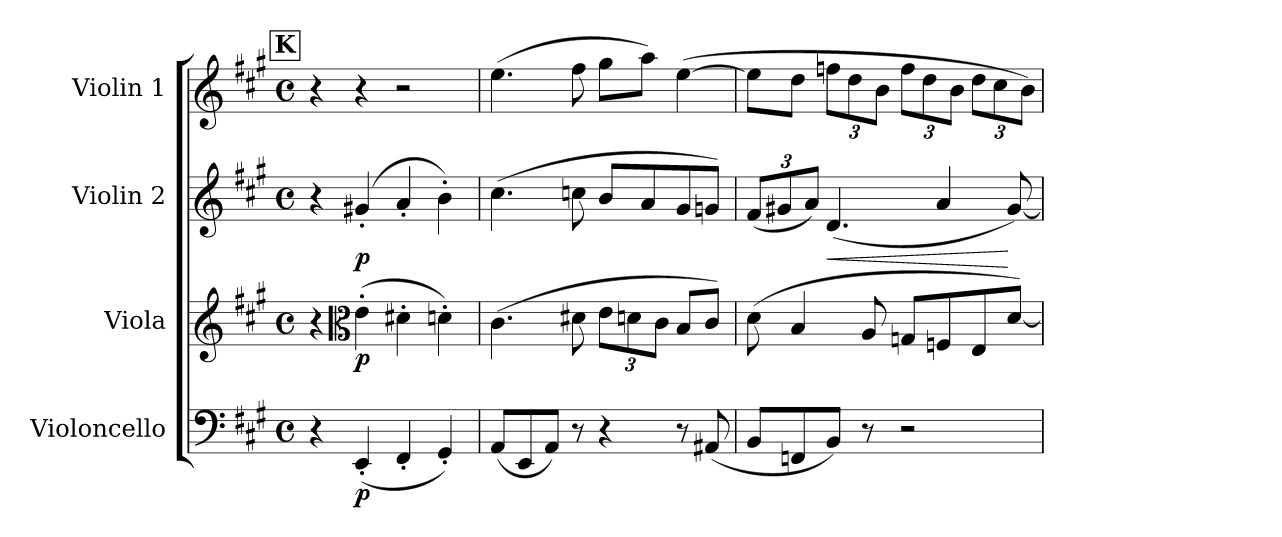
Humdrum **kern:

**kern	**dynam	**kern	**dynam	**kern	**dynam	**kern	**dynam
*part4	*part4	*part3	*part3	*part2	*part2	*part1	*part1
*staff4	*staff4	*staff3	*staff3	*staff2	*staff2	*staff1	*staff1
*I"Violoncello	*	*I"Viola	*	*I"Violin 2	*	*I"Violin 1	*
*I'Vc	*	*I'Vla	*	*I'Vln	*	*I'Vln	*
*clefF4	*	*clefG2	*	*clefG2	*	*clefG2	*
*k[f#c#g#]	*	*k[f#c#g#]	*	*k[f#c#g#]	*	*k[f#c#g#]	*
*M4/4	*	*M4/4	*	*M4/4	*	*M4/4	*
*met(c)	*	*met(c)	*	*met(c)	*	*met(c)	*
!!LO:REH:place=s1:a:B:cj:fs=14:t=K
=111	=111	=111	=111	=111	=111	=111	=111
4r	.	4r	.	4r	.	4r	.
*	*	*clefC3	*	*	*	*	*
!	!LO:DY:b	!	!LO:DY:b	!	!LO:DY:b	!	!
(4EE'/	p	(4e'\	p	(4g#X'/	p	4r	.
4FF#'/	.	4d#X'\	.	4a'/	.	2r	.
4GG#'/)	.	4dn'\)	.	4b'\)	.	.	.
=112	=112	=112	=112	=112	=112	=112	=112
!	!LO:DY:b	!	!	!	!	!	!
!	!LO:DY:n=1:b	!	!LO:DY:b	!	!	!	!
!	!	!	!LO:DY:n=1:b	!	!	!	!
!	!	!	!LO:DY:n=2:b	!	!LO:DY:b	!	!
!	!	!	!	!	!LO:DY:n=1:b	!	!
!	!	!	!	!	!LO:DY:n=2:b	!	!LO:DY:b
!	!	!	!	!	!	!	!LO:DY:n=1:b
!	!	!	!	!	!	!	!LO:DY:n=2:b
(8AA/L	other-dynamics p	(4.c#\	other-dynamics p other-dynamics	(4.cc#\	other-dynamics p other-dynamics	(4.ee\	other-dynamics p other-dynamics
8EE/	.	.	.	.	.	.	.
8AA/J)	.	.	.	.	.	.	.
8r	.	8d#X\	.	8ccn\	.	8ff#\	.
*	*	*Xbrackettup	*	*	*	*	*
4r	.	12e\L	.	8b/L	.	8gg#\L	.
.	.	12dn\	.	.	.	.	.
.	.	.	.	8a/	.	8aa\J)	.
.	.	12c#\J	.	.	.	.	.
8r	.	8B/L	.	8g#/	.	([4ee\	.
(8AA#X/	.	8c#/J)	.	8gn/J)	.	.	.
=113	=113	=113	=113	=113	=113	=113	=113
*	*	*^	*	*	*	*	*
*	*	*	*	*	*Xbrackettup	*	*	*
8BB/L	.	(8d\	4ryy	.	(12f#/L	.	8ee\L]	.
.	.	.	.	.	12g#X/	.	.	.
8FFn/	.	4B/	.	.	.	.	8dd\J	.
.	.	.	.	.	12a/J)	.	.	.
!	!	!	!	!	!	!LO:HP:b	!	!
*	*	*	*	*	*	*	*Xbrackettup	*
8BB/J)	.	.	4ryy	.	(4.d/	<	12ffn\L	.
.	.	.	.	.	.	.	12dd\	.
8r	.	8A/	.	.	.	.	.	.
.	.	.	.	.	.	.	12b\J	.
2r	.	8Gn/L	2ryy	.	.	.	12ff\L	.
.	.	.	.	.	.	.	12dd\	.
.	.	8Fn/	.	.	4a/	.	.	.
.	.	.	.	.	.	.	12b\J	.
.	.	8E/	.	.	.	.	12dd\L	.
.	.	.	.	.	.	.	12cc#\	.
.	.	[8d/J)	.	.	[8g#/)	[	.	.
.	.	.	.	.	.	.	12b\J)	.
*	*	*v	*v	*	*	*	*	*
=	=	=	=	=	=	=	=
*-	*-	*-	*-	*-	*-	*-	*-
